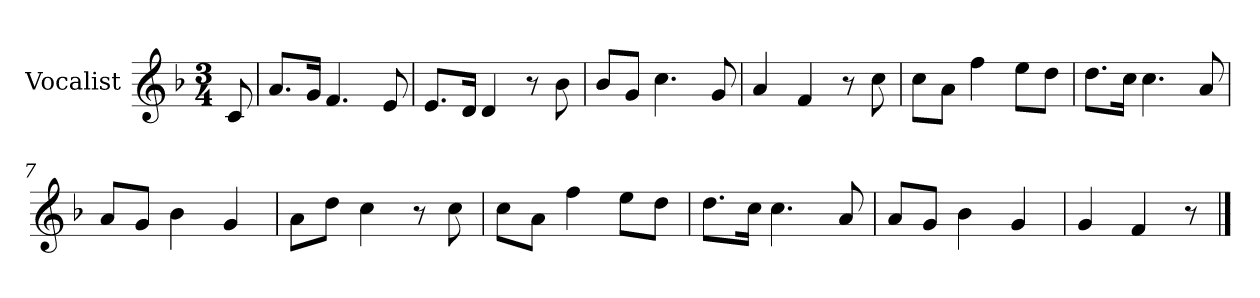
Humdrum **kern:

**kern
*part1
*staff1
*I"Vocalist
*k[b-]
*F:
*M3/4
=
8c
=1
8.aL
16gJk
4.f
8e
=2
8.eL
16dJk
4d
8r
8b-
=3
8b-L
8gJ
4.cc
8g
=4
4a
4f
8r
8cc
=5
8ccL
8aJ
4ff
8eeL
8ddJ
=6
8.ddL
16ccJk
4.cc
8a
=7
8aL
8gJ
4b-
4g
=8
8aL
8ddJ
4cc
8r
8cc
=9
8ccL
8aJ
4ff
8eeL
8ddJ
=10
8.ddL
16ccJk
4.cc
8a
=11
8aL
8gJ
4b-
4g
=12
4g
4f
8r
==
*-
